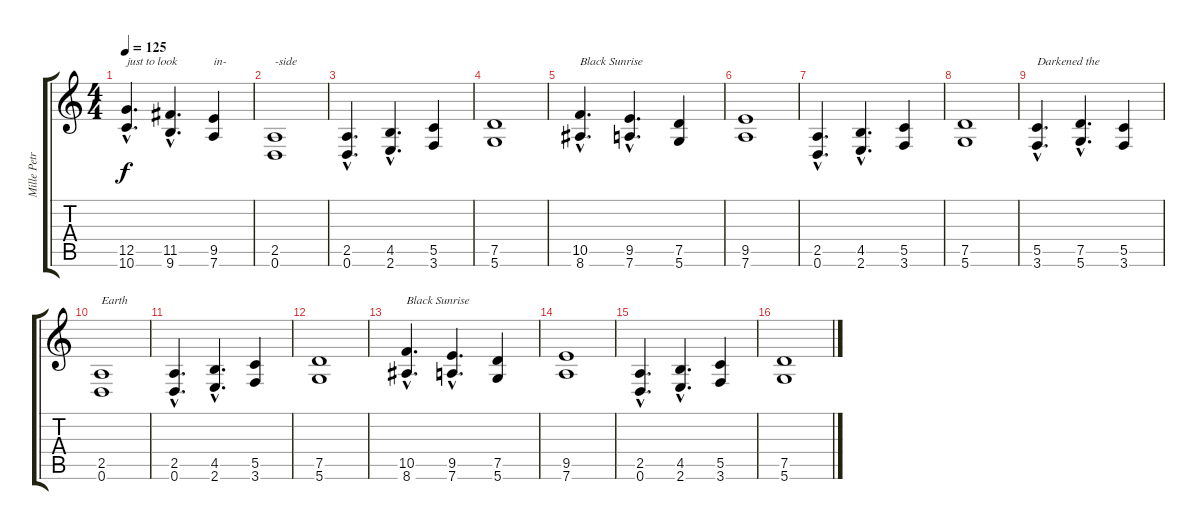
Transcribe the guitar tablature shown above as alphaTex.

\track ("Mille Petrozza" "Mille Petr") {instrument distortionguitar}
\staff {score tabs}
\tuning (D4 A3 F3 C3 G2 D2) {hide}
\ts (4 4)
\tempo 125
\clef g2
\ks c
(12.5{hac} 10.6{hac}).4{d txt "just to look" dy f} (11.5{hac} 9.6{hac}).4{d} (9.5 7.6).4{txt "in-"} |
(2.5 0.6).1{txt "-side" volume 13} |
(2.5{hac} 0.6{hac}).4{d} (4.5{hac} 2.6{hac}).4{d} (5.5 3.6).4 |
(7.5 5.6).1 |
(10.5{hac} 8.6{hac}).4{d txt "Black Sunrise"} (9.5{hac} 7.6{hac}).4{d} (7.5 5.6).4 |
(9.5 7.6).1 |
(2.5{hac} 0.6{hac}).4{d} (4.5{hac} 2.6{hac}).4{d} (5.5 3.6).4 |
(7.5 5.6).1 |
(5.5{hac} 3.6{hac}).4{d txt "Darkened the"} (7.5{hac} 5.6{hac}).4{d} (5.5 3.6).4 |
(2.5 0.6).1{txt "Earth"} |
(2.5{hac} 0.6{hac}).4{d} (4.5{hac} 2.6{hac}).4{d} (5.5 3.6).4 |
(7.5 5.6).1 |
(10.5{hac} 8.6{hac}).4{d txt "Black Sunrise"} (9.5{hac} 7.6{hac}).4{d} (7.5 5.6).4 |
(9.5 7.6).1 |
(2.5{hac} 0.6{hac}).4{d} (4.5{hac} 2.6{hac}).4{d} (5.5 3.6).4 |
(7.5 5.6).1
